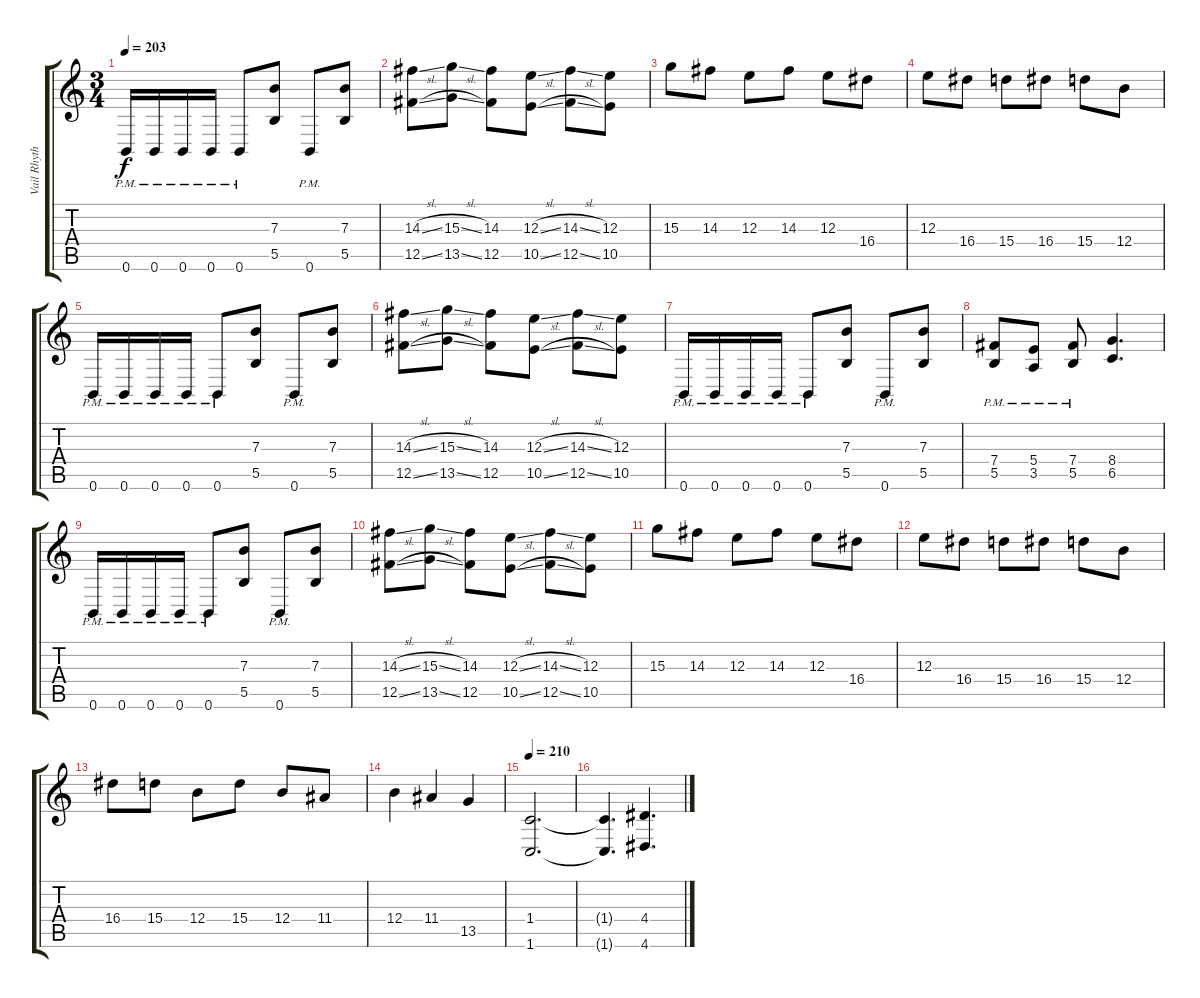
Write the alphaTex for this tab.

\track ("Vail Rhythm" "Vail Rhyth") {instrument overdrivenguitar}
\staff {score tabs}
\tuning (Db4 Ab3 E3 B2 Gb2 B1) {hide}
\ts (3 4)
\tempo 203
\clef g2
\ks c
0.6{pm}.16{dy f} 0.6{pm}.16 0.6{pm}.16 0.6{pm}.16 0.6{pm}.8 (7.3 5.5).8 0.6{pm}.8 (7.3 5.5).8 |
(14.3{sl} 12.5{sl}).8 (15.3{sl} 13.5{sl}).8 (14.3 12.5).8 (12.3{sl} 10.5{sl}).8 (14.3{sl} 12.5{sl}).8 (12.3 10.5).8 |
15.3.8 14.3.8 12.3.8 14.3.8 12.3.8 16.4.8 |
12.3.8 16.4.8 15.4.8 16.4.8 15.4.8 12.4.8 |
0.6{pm}.16 0.6{pm}.16 0.6{pm}.16 0.6{pm}.16 0.6{pm}.8 (7.3 5.5).8 0.6{pm}.8 (7.3 5.5).8 |
(14.3{sl} 12.5{sl}).8 (15.3{sl} 13.5{sl}).8 (14.3 12.5).8 (12.3{sl} 10.5{sl}).8 (14.3{sl} 12.5{sl}).8 (12.3 10.5).8 |
0.6{pm}.16 0.6{pm}.16 0.6{pm}.16 0.6{pm}.16 0.6{pm}.8 (7.3 5.5).8 0.6{pm}.8 (7.3 5.5).8 |
(7.4{pm} 5.5{pm}).8 (5.4{pm} 3.5{pm}).8 (7.4{pm} 5.5{pm}).8 (8.4 6.5).4{d} |
0.6{pm}.16 0.6{pm}.16 0.6{pm}.16 0.6{pm}.16 0.6{pm}.8 (7.3 5.5).8 0.6{pm}.8 (7.3 5.5).8 |
(14.3{sl} 12.5{sl}).8 (15.3{sl} 13.5{sl}).8 (14.3 12.5).8 (12.3{sl} 10.5{sl}).8 (14.3{sl} 12.5{sl}).8 (12.3 10.5).8 |
15.3.8 14.3.8 12.3.8 14.3.8 12.3.8 16.4.8 |
12.3.8 16.4.8 15.4.8 16.4.8 15.4.8 12.4.8 |
16.4.8 15.4.8 12.4.8 15.4.8 12.4.8 11.4.8 |
12.4.4 11.4.4 13.5.4 |
\tempo 210
(1.4 1.6).2{d} |
(1.4{t} 1.6{t}).4{d} (4.4 4.6).4{d}
